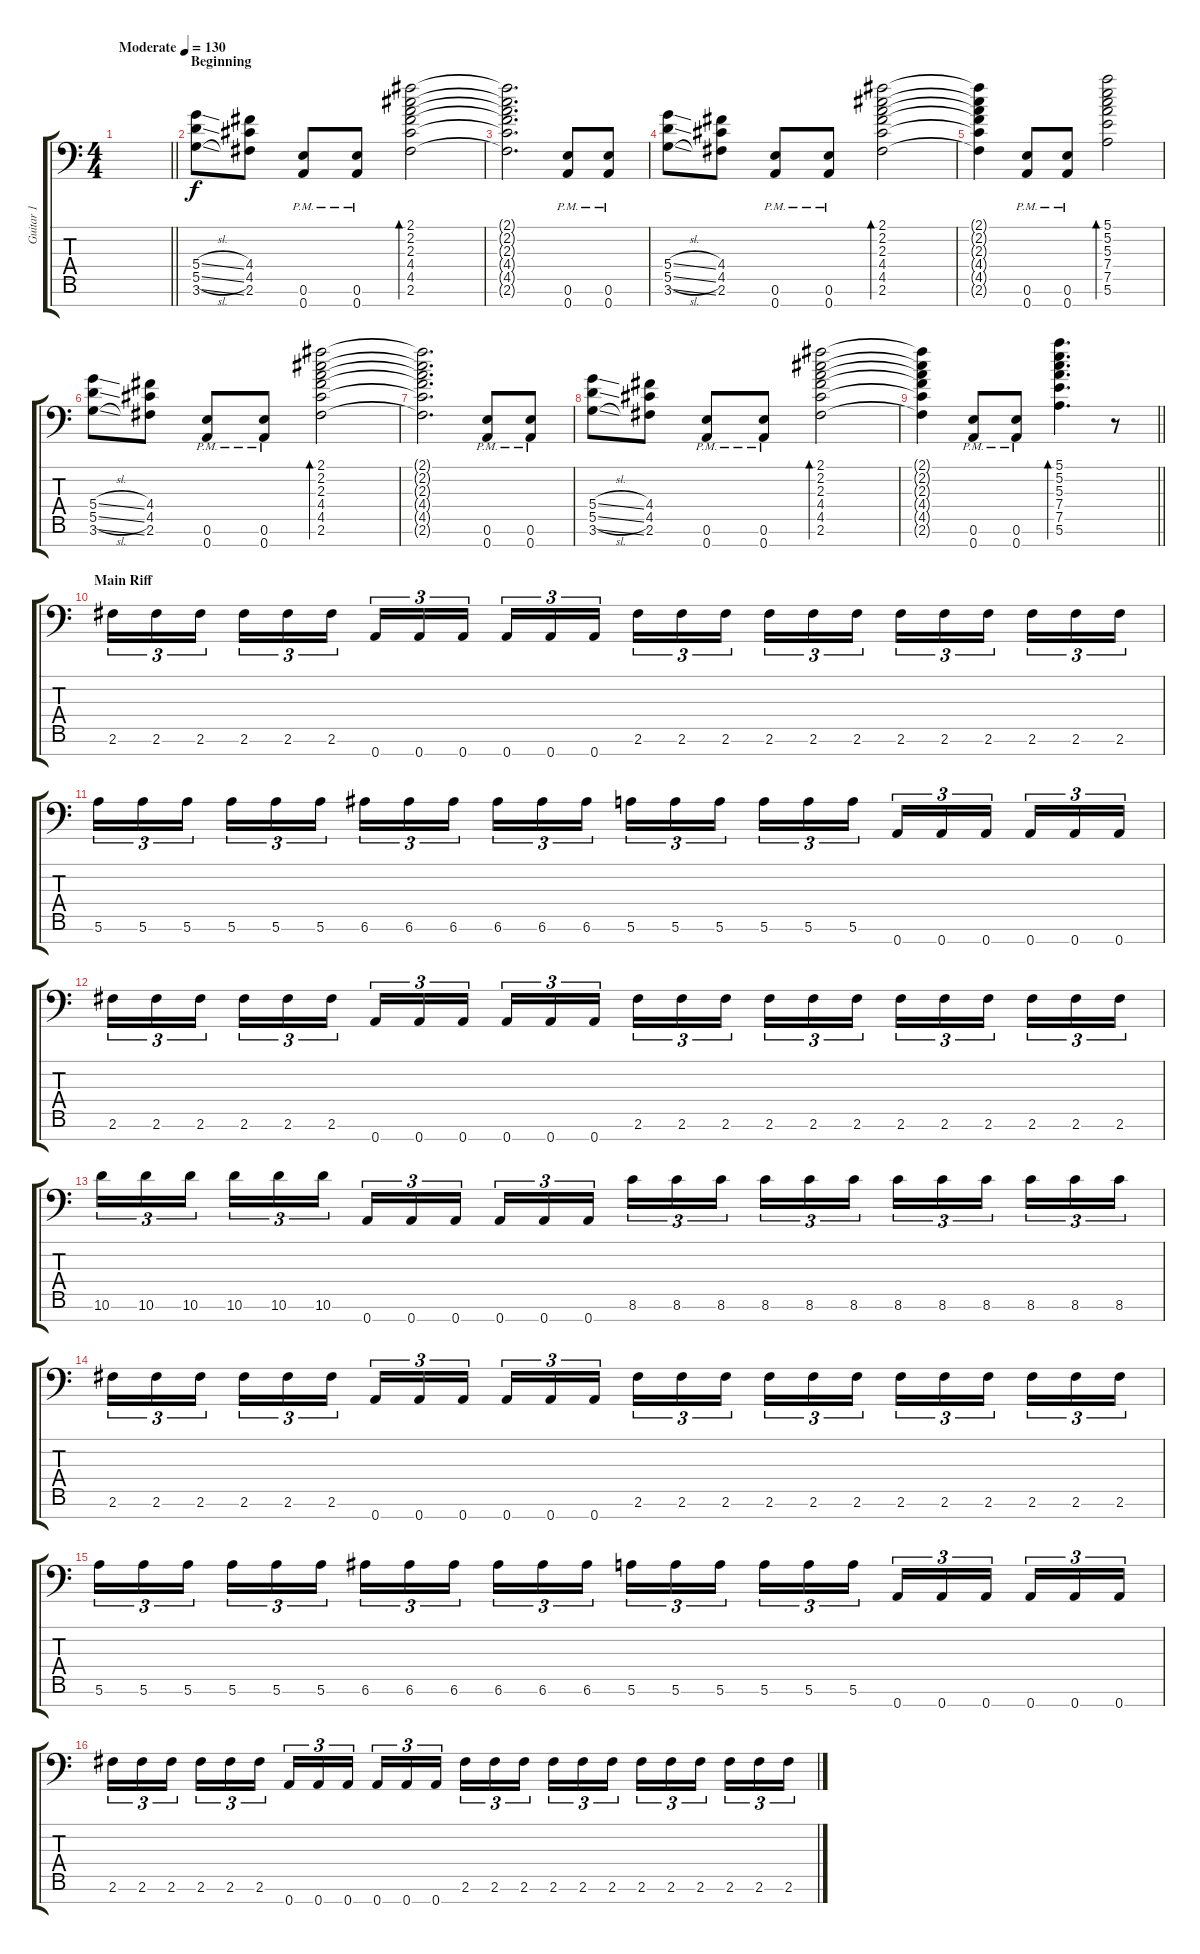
\track ("Guitar 1" "Guitar 1") {instrument distortionguitar}
\staff {score tabs}
\tuning (E4 B3 G3 D3 A2 E2 A1) {hide}
\ts (4 4)
\tempo (130 "Moderate")
\clef f4
\barLineRight lightlight
\ks c
|
\section ("" "Beginning")
(5.4{sl} 5.5{sl} 3.6{sl}).8 (4.4 4.5 2.6).8 (0.6{pm} 0.7{pm}).8 (0.6{pm} 0.7{pm}).8 (2.1 2.2 2.3 4.4 4.5 2.6).2{bd 60} |
(2.1{t} 2.2{t} 2.3{t} 4.4{t} 4.5{t} 2.6{t}).2{d} (0.6{pm} 0.7{pm}).8 (0.6{pm} 0.7{pm}).8 |
(5.4{sl} 5.5{sl} 3.6{sl}).8 (4.4 4.5 2.6).8 (0.6{pm} 0.7{pm}).8 (0.6{pm} 0.7{pm}).8 (2.1 2.2 2.3 4.4 4.5 2.6).2{bd 60} |
(2.1{t} 2.2{t} 2.3{t} 4.4{t} 4.5{t} 2.6{t}).4 (0.6{pm} 0.7{pm}).8 (0.6{pm} 0.7{pm}).8 (5.1 5.2 5.3 7.4 7.5 5.6).2{bd 60} |
(5.4{sl} 5.5{sl} 3.6{sl}).8 (4.4 4.5 2.6).8 (0.6{pm} 0.7{pm}).8 (0.6{pm} 0.7{pm}).8 (2.1 2.2 2.3 4.4 4.5 2.6).2{bd 60} |
(2.1{t} 2.2{t} 2.3{t} 4.4{t} 4.5{t} 2.6{t}).2{d} (0.6{pm} 0.7{pm}).8 (0.6{pm} 0.7{pm}).8 |
(5.4{sl} 5.5{sl} 3.6{sl}).8 (4.4 4.5 2.6).8 (0.6{pm} 0.7{pm}).8 (0.6{pm} 0.7{pm}).8 (2.1 2.2 2.3 4.4 4.5 2.6).2{bd 60} |
\barLineRight lightlight
(2.1{t} 2.2{t} 2.3{t} 4.4{t} 4.5{t} 2.6{t}).4 (0.6{pm} 0.7{pm}).8 (0.6{pm} 0.7{pm}).8 (5.1 5.2 5.3 7.4 7.5 5.6).4{d bd 60} r.8 |
\section ("" "Main Riff")
2.6.16{tu (3 2)} 2.6.16{tu (3 2)} 2.6.16{tu (3 2) beam splitsecondary} 2.6.16{tu (3 2)} 2.6.16{tu (3 2)} 2.6.16{tu (3 2)} 0.7.16{tu (3 2)} 0.7.16{tu (3 2)} 0.7.16{tu (3 2) beam splitsecondary} 0.7.16{tu (3 2)} 0.7.16{tu (3 2)} 0.7.16{tu (3 2)} 2.6.16{tu (3 2)} 2.6.16{tu (3 2)} 2.6.16{tu (3 2) beam splitsecondary} 2.6.16{tu (3 2)} 2.6.16{tu (3 2)} 2.6.16{tu (3 2)} 2.6.16{tu (3 2)} 2.6.16{tu (3 2)} 2.6.16{tu (3 2) beam splitsecondary} 2.6.16{tu (3 2)} 2.6.16{tu (3 2)} 2.6.16{tu (3 2)} |
5.6.16{tu (3 2)} 5.6.16{tu (3 2)} 5.6.16{tu (3 2) beam splitsecondary} 5.6.16{tu (3 2)} 5.6.16{tu (3 2)} 5.6.16{tu (3 2)} 6.6.16{tu (3 2)} 6.6.16{tu (3 2)} 6.6.16{tu (3 2) beam splitsecondary} 6.6.16{tu (3 2)} 6.6.16{tu (3 2)} 6.6.16{tu (3 2)} 5.6.16{tu (3 2)} 5.6.16{tu (3 2)} 5.6.16{tu (3 2) beam splitsecondary} 5.6.16{tu (3 2)} 5.6.16{tu (3 2)} 5.6.16{tu (3 2)} 0.7.16{tu (3 2)} 0.7.16{tu (3 2)} 0.7.16{tu (3 2) beam splitsecondary} 0.7.16{tu (3 2)} 0.7.16{tu (3 2)} 0.7.16{tu (3 2)} |
2.6.16{tu (3 2)} 2.6.16{tu (3 2)} 2.6.16{tu (3 2) beam splitsecondary} 2.6.16{tu (3 2)} 2.6.16{tu (3 2)} 2.6.16{tu (3 2)} 0.7.16{tu (3 2)} 0.7.16{tu (3 2)} 0.7.16{tu (3 2) beam splitsecondary} 0.7.16{tu (3 2)} 0.7.16{tu (3 2)} 0.7.16{tu (3 2)} 2.6.16{tu (3 2)} 2.6.16{tu (3 2)} 2.6.16{tu (3 2) beam splitsecondary} 2.6.16{tu (3 2)} 2.6.16{tu (3 2)} 2.6.16{tu (3 2)} 2.6.16{tu (3 2)} 2.6.16{tu (3 2)} 2.6.16{tu (3 2) beam splitsecondary} 2.6.16{tu (3 2)} 2.6.16{tu (3 2)} 2.6.16{tu (3 2)} |
10.6.16{tu (3 2)} 10.6.16{tu (3 2)} 10.6.16{tu (3 2) beam splitsecondary} 10.6.16{tu (3 2)} 10.6.16{tu (3 2)} 10.6.16{tu (3 2)} 0.7.16{tu (3 2)} 0.7.16{tu (3 2)} 0.7.16{tu (3 2) beam splitsecondary} 0.7.16{tu (3 2)} 0.7.16{tu (3 2)} 0.7.16{tu (3 2)} 8.6.16{tu (3 2)} 8.6.16{tu (3 2)} 8.6.16{tu (3 2) beam splitsecondary} 8.6.16{tu (3 2)} 8.6.16{tu (3 2)} 8.6.16{tu (3 2)} 8.6.16{tu (3 2)} 8.6.16{tu (3 2)} 8.6.16{tu (3 2) beam splitsecondary} 8.6.16{tu (3 2)} 8.6.16{tu (3 2)} 8.6.16{tu (3 2)} |
2.6.16{tu (3 2)} 2.6.16{tu (3 2)} 2.6.16{tu (3 2) beam splitsecondary} 2.6.16{tu (3 2)} 2.6.16{tu (3 2)} 2.6.16{tu (3 2)} 0.7.16{tu (3 2)} 0.7.16{tu (3 2)} 0.7.16{tu (3 2) beam splitsecondary} 0.7.16{tu (3 2)} 0.7.16{tu (3 2)} 0.7.16{tu (3 2)} 2.6.16{tu (3 2)} 2.6.16{tu (3 2)} 2.6.16{tu (3 2) beam splitsecondary} 2.6.16{tu (3 2)} 2.6.16{tu (3 2)} 2.6.16{tu (3 2)} 2.6.16{tu (3 2)} 2.6.16{tu (3 2)} 2.6.16{tu (3 2) beam splitsecondary} 2.6.16{tu (3 2)} 2.6.16{tu (3 2)} 2.6.16{tu (3 2)} |
5.6.16{tu (3 2)} 5.6.16{tu (3 2)} 5.6.16{tu (3 2) beam splitsecondary} 5.6.16{tu (3 2)} 5.6.16{tu (3 2)} 5.6.16{tu (3 2)} 6.6.16{tu (3 2)} 6.6.16{tu (3 2)} 6.6.16{tu (3 2) beam splitsecondary} 6.6.16{tu (3 2)} 6.6.16{tu (3 2)} 6.6.16{tu (3 2)} 5.6.16{tu (3 2)} 5.6.16{tu (3 2)} 5.6.16{tu (3 2) beam splitsecondary} 5.6.16{tu (3 2)} 5.6.16{tu (3 2)} 5.6.16{tu (3 2)} 0.7.16{tu (3 2)} 0.7.16{tu (3 2)} 0.7.16{tu (3 2) beam splitsecondary} 0.7.16{tu (3 2)} 0.7.16{tu (3 2)} 0.7.16{tu (3 2)} |
2.6.16{tu (3 2)} 2.6.16{tu (3 2)} 2.6.16{tu (3 2) beam splitsecondary} 2.6.16{tu (3 2)} 2.6.16{tu (3 2)} 2.6.16{tu (3 2)} 0.7.16{tu (3 2)} 0.7.16{tu (3 2)} 0.7.16{tu (3 2) beam splitsecondary} 0.7.16{tu (3 2)} 0.7.16{tu (3 2)} 0.7.16{tu (3 2)} 2.6.16{tu (3 2)} 2.6.16{tu (3 2)} 2.6.16{tu (3 2) beam splitsecondary} 2.6.16{tu (3 2)} 2.6.16{tu (3 2)} 2.6.16{tu (3 2)} 2.6.16{tu (3 2)} 2.6.16{tu (3 2)} 2.6.16{tu (3 2) beam splitsecondary} 2.6.16{tu (3 2)} 2.6.16{tu (3 2)} 2.6.16{tu (3 2)}
